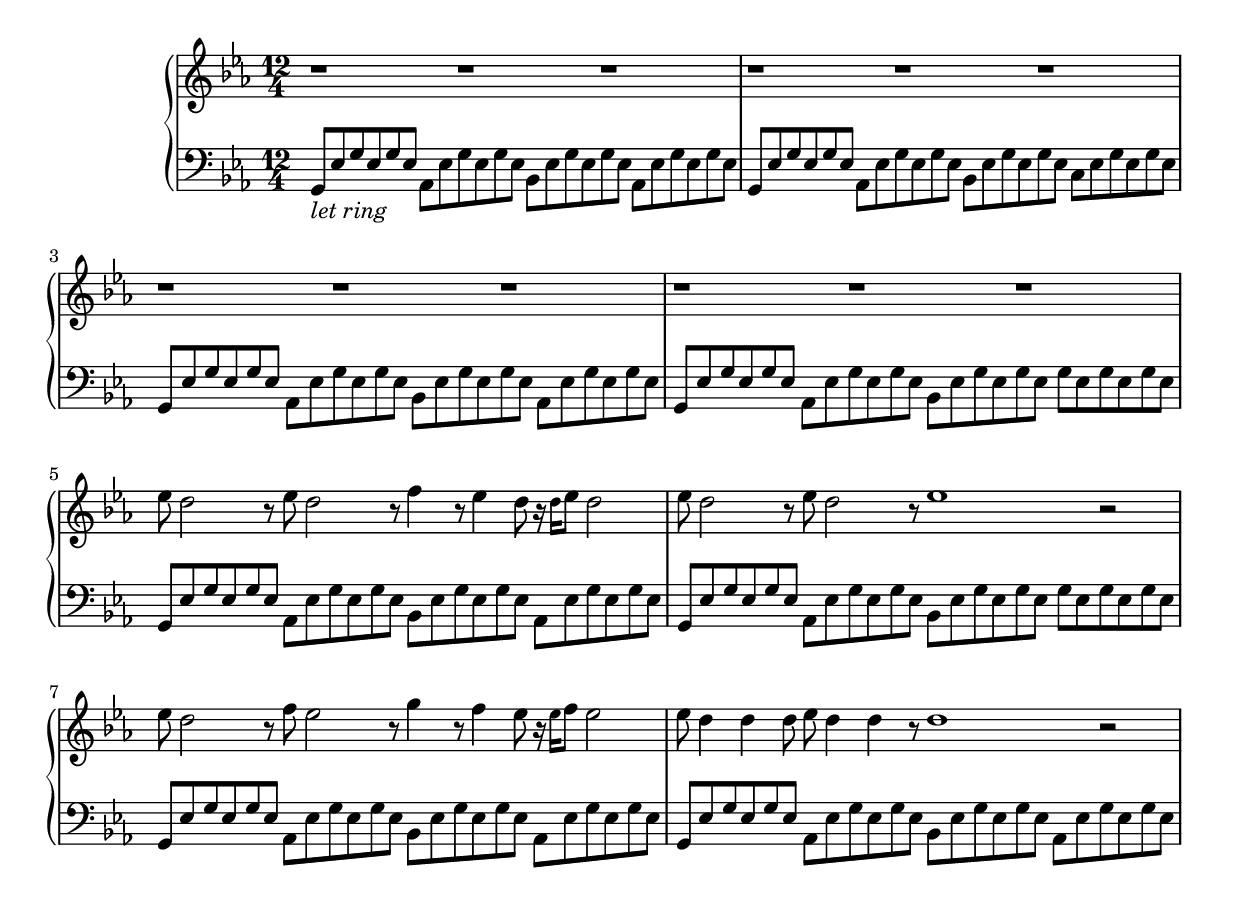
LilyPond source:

upper = \relative c'' {
  \clef treble
  \key ees \major
  \time 6/2

  %a4 b c d
  r1 r1 r1 r1
  r1 r1 r1 r1
  r1 r1 r1 r1

  ees8 d2 r8
  ees8 d2 r8
  f4 r8 ees4 d8 r16 \tiny{d16} \normalsize{ees8} d2  % total of 6 blacks

  ees8 d2 r8
  ees8 d2 r8
  ees1 r2

  ees8 d2 r8
  f8 ees2 r8
  g4 r8 f4 ees8 r16 \tiny{ees16} \normalsize{f8} ees2  % total of 6 blacks

  ees8 d4 d4 d8
  ees8 d4 d4 r8
  d1 r2



}

lower = \relative c {
  \clef bass
  \key ees \major
  \time 12/4
  %\time 3/4
  %\relative { a'8^"pizz." g f e a4-"scherz." f }
	
  { g8_\markup{\italic"let ring"} ees' g ees g ees }
  aes, ees' g ees g ees
  bes ees g ees g ees
  aes, ees' g ees g ees
  
  g, ees' g ees g ees
  aes, ees' g ees g ees
  bes ees g ees g ees
  c ees g ees g ees
  
  g, ees' g ees g ees
  aes, ees' g ees g ees
  bes ees g ees g ees
  aes, ees' g ees g ees
  
  g, ees' g ees g ees
  aes, ees' g ees g ees
  bes ees g ees g ees
  g ees g ees g ees

  g, ees' g ees g ees
  aes, ees' g ees g ees
  bes ees g ees g ees
  aes, ees' g ees g ees
  
  g, ees' g ees g ees
  aes, ees' g ees g ees
  bes ees g ees g ees
  g ees g ees g ees

  g, ees' g ees g ees
  aes, ees' g ees g ees
  bes ees g ees g ees
  aes, ees' g ees g ees

  g, ees' g ees g ees
  aes, ees' g ees g ees
  bes ees g ees g ees
  aes, ees' g ees g ees
}

\score {
  \new PianoStaff <<
    %\set PianoStaff.instrumentName = #"Piano  "
    \new Staff = "upper" \upper
    \new Staff = "lower" \lower
  >>
  \layout {
  indent = 2\cm
  \context {
    \StaffGroup
    \override StaffGrouper.staff-staff-spacing.basic-distance = #8
  }
  \context {
    \Voice
    \override TextScript.padding = #1
    \override Glissando.thickness = #3
  }
}
  \midi { }
}
